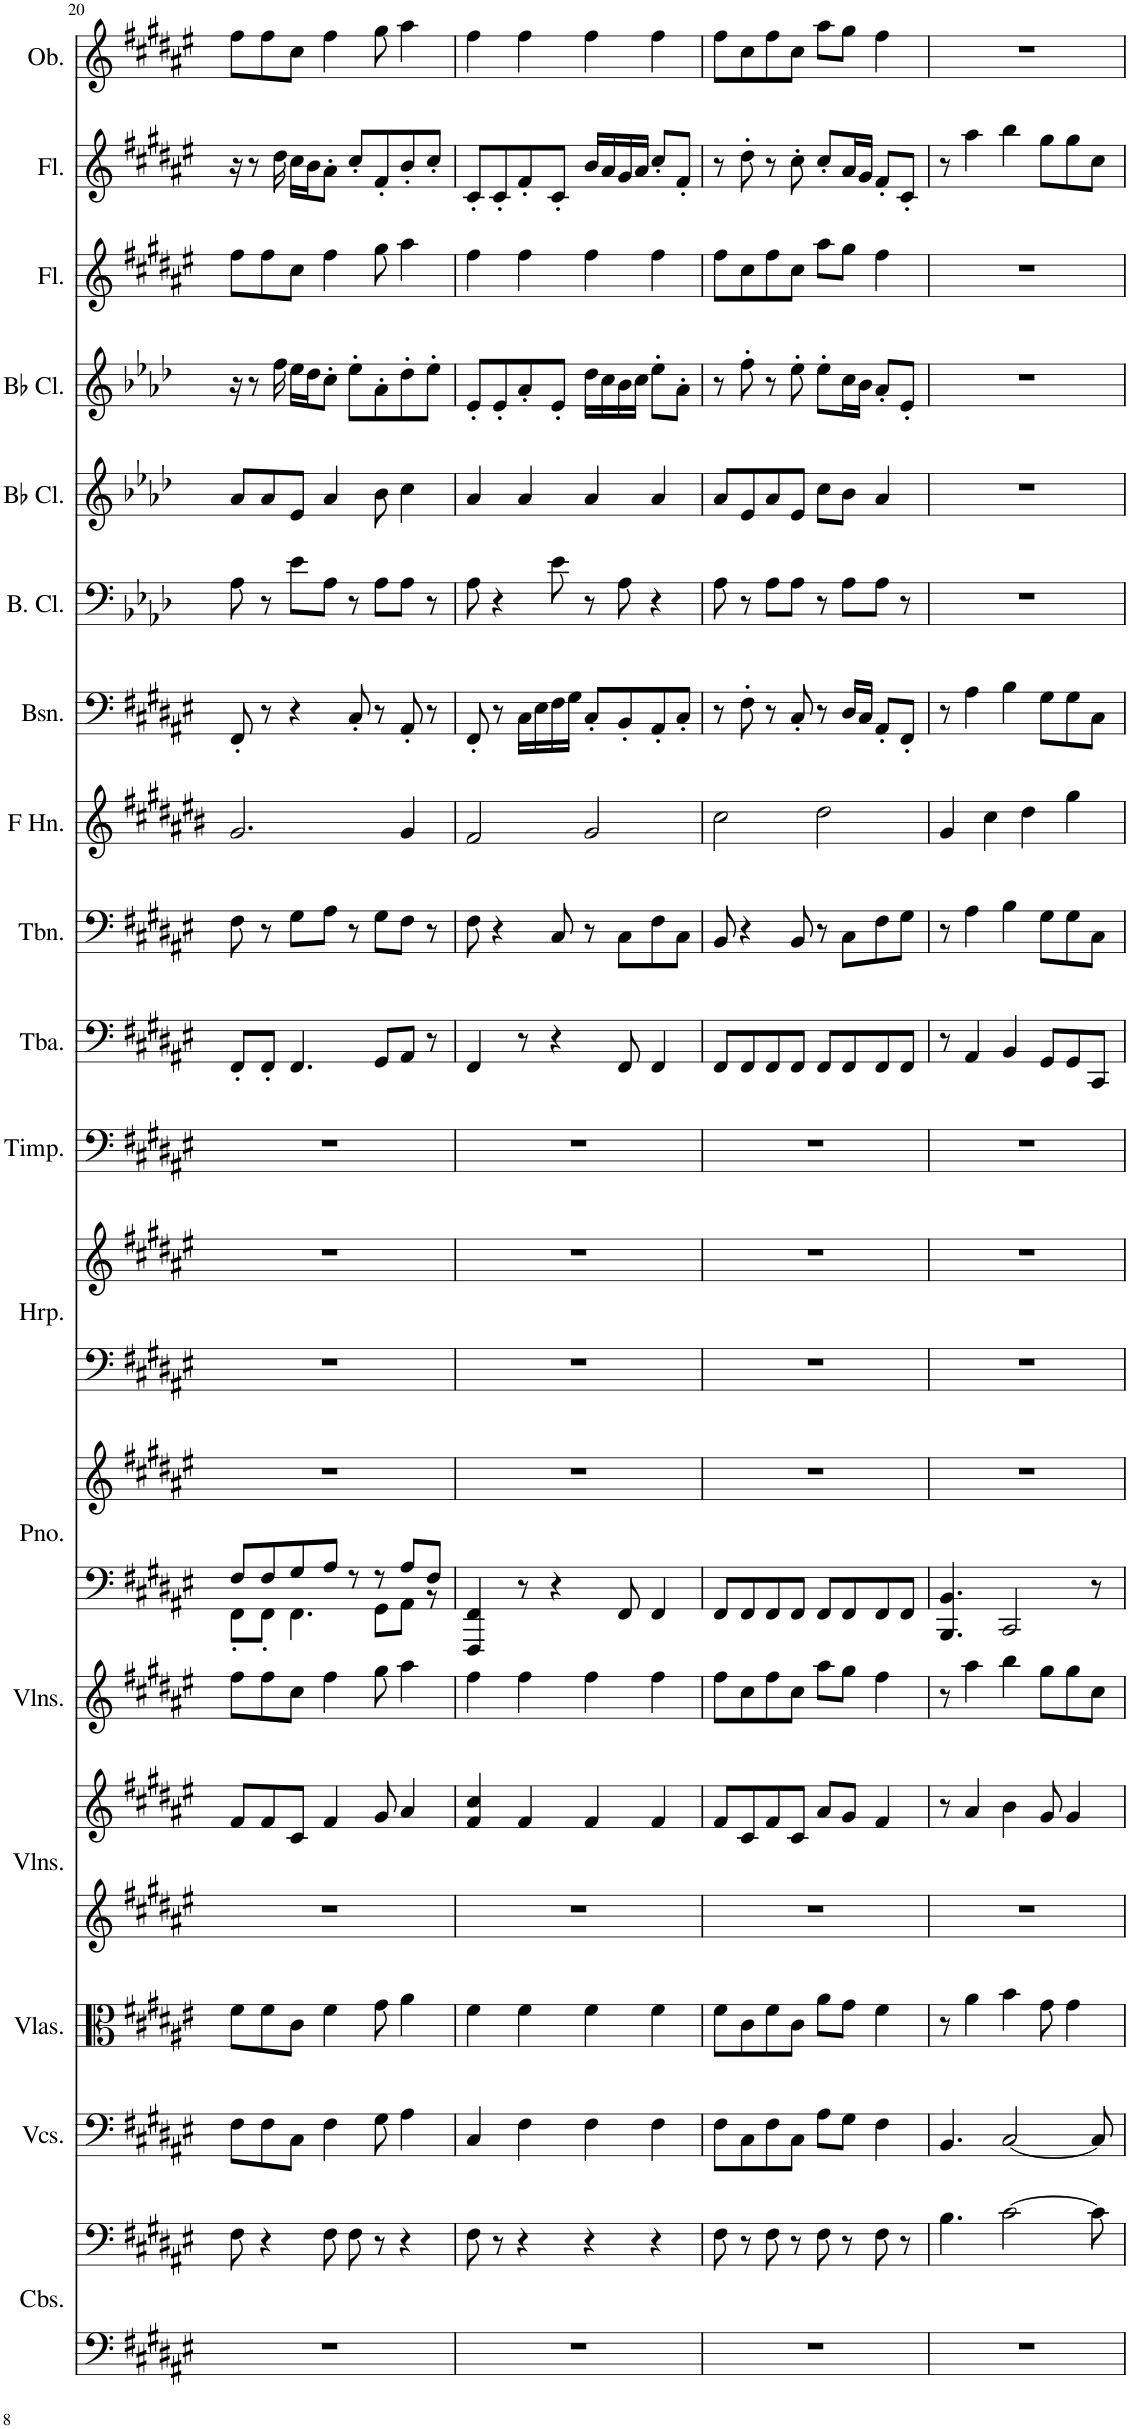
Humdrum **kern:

**kern	**kern	**kern	**kern	**kern	**kern	**kern	**kern	**kern	**kern	**kern	**kern	**kern	**kern	**kern	**kern	**kern	**kern	**kern	**kern	**kern	**kern
*part18	*part18	*part17	*part16	*part15	*part15	*part14	*part13	*part13	*part12	*part12	*part11	*part10	*part9	*part8	*part7	*part6	*part5	*part4	*part3	*part2	*part1
*staff22	*staff21	*staff20	*staff19	*staff18	*staff17	*staff16	*staff15	*staff14	*staff13	*staff12	*staff11	*staff10	*staff9	*staff8	*staff7	*staff6	*staff5	*staff4	*staff3	*staff2	*staff1
*I"Contrabasses	*	*I"Violoncellos	*I"Violas	*I"Violins	*	*I"Violins	*I"Piano	*	*I"Harp	*	*I"Timpani	*I"Tuba	*I"Trombone	*I"Horn in F	*I"Bassoon	*I"Bass Clarinet	*I"Bb Clarinet	*I"Bb Clarinet	*I"Flute	*I"Flute	*I"Oboe
*I'Cbs.	*	*I'Vcs.	*I'Vlas.	*I'Vlns.	*	*I'Vlns.	*I'Pno.	*	*I'Hrp.	*	*I'Timp.	*I'Tba.	*I'Tbn.	*	*I'Bsn.	*I'B. Cl.	*I'Bb Cl.	*I'Bb Cl.	*I'Fl.	*I'Fl.	*I'Ob.
!!LO:PB:g=z
*clefF4	*clefF4	*clefF4	*clefC3	*clefG2	*clefG2	*clefG2	*clefF4	*clefG2	*clefF4	*clefG2	*clefF4	*clefF4	*clefF4	*clefG2	*clefF4	*clefF4	*clefG2	*clefG2	*clefG2	*clefG2	*clefG2
*Trd7c12	*Trd7c12	*	*	*	*	*	*	*	*	*	*	*	*	*Trd4c7	*	*Trd8c14	*Trd1c2	*Trd1c2	*	*	*
*k[f#c#g#d#a#e#]	*k[f#c#g#d#a#e#]	*k[f#c#g#d#a#e#]	*k[f#c#g#d#a#e#]	*k[f#c#g#d#a#e#]	*k[f#c#g#d#a#e#]	*k[f#c#g#d#a#e#]	*k[f#c#g#d#a#e#]	*k[f#c#g#d#a#e#]	*k[f#c#g#d#a#e#]	*k[f#c#g#d#a#e#]	*k[f#c#g#d#a#e#]	*k[f#c#g#d#a#e#]	*k[f#c#g#d#a#e#]	*k[f#c#g#d#a#e#b#]	*k[f#c#g#d#a#e#]	*k[b-e-a-d-]	*k[b-e-a-d-]	*k[b-e-a-d-]	*k[f#c#g#d#a#e#]	*k[f#c#g#d#a#e#]	*k[f#c#g#d#a#e#]
*M4/4	*M4/4	*M4/4	*M4/4	*M4/4	*M4/4	*M4/4	*M4/4	*M4/4	*M4/4	*M4/4	*M4/4	*M4/4	*M4/4	*M4/4	*M4/4	*M4/4	*M4/4	*M4/4	*M4/4	*M4/4	*M4/4
=20	=20	=20	=20	=20	=20	=20	=20	=20	=20	=20	=20	=20	=20	=20	=20	=20	=20	=20	=20	=20	=20
*	*	*	*	*	*	*	*^	*	*	*	*	*	*	*	*	*	*	*	*	*	*
1r	8F#\	8F#\L	8f#\L	1r	8f#/L	8ff#\L	8F#/L	8FF#'\L	1r	1r	1r	1r	8FF#'/L	8F#\	2.g#/	8FF#'/	8A-\	8a-/L	16r	8ff#\L	16r	8ff#\L
.	.	.	.	.	.	.	.	.	.	.	.	.	.	.	.	.	.	.	8r	.	8r	.
.	4r	8F#\	8f#\	.	8f#/	8ff#\	8F#/	8FF#'\J	.	.	.	.	8FF#'/J	8r	.	8r	8r	8a-/	.	8ff#\	.	8ff#\
.	.	.	.	.	.	.	.	.	.	.	.	.	.	.	.	.	.	.	16ff\	.	16dd#\	.
.	.	8C#\J	8c#\J	.	8c#/J	8cc#\J	8G#/	4.FF#\	.	.	.	.	4.FF#/	8G#\L	.	4r	8e-\L	8e-/J	16ee-\LL	8cc#\J	16cc#\LL	8cc#\J
.	.	.	.	.	.	.	.	.	.	.	.	.	.	.	.	.	.	.	16dd-\J	.	16b\J	.
.	8F#\	4F#\	4f#\	.	4f#/	4ff#\	8A#/J	.	.	.	.	.	.	8A#\J	.	.	8A-\J	4a-/	8cc'\J	4ff#\	8a#'\J	4ff#\
.	8F#\	.	.	.	.	.	8r	.	.	.	.	.	.	8r	.	8C#'/	8r	.	8ee-'\L	.	8cc#'/L	.
.	8r	8G#\	8g#\	.	8g#/	8gg#\	8r	8GG#\L	.	.	.	.	8GG#/L	8G#\L	.	8r	8A-\L	8b-\	8a-'\	8gg#\	8f#'/	8gg#\
.	4r	4A#\	4a#\	.	4a#/	4aa#\	8A#/L	8AA#\J	.	.	.	.	8AA#/J	8F#\J	4g#/	8AA#'/	8A-\J	4cc\	8dd-'\	4aa#\	8b'/	4aa#\
.	.	.	.	.	.	.	8F#/J	8r	.	.	.	.	8r	8r	.	8r	8r	.	8ee-'\J	.	8cc#'/J	.
*	*	*	*	*	*	*	*v	*v	*	*	*	*	*	*	*	*	*	*	*	*	*	*
=21	=21	=21	=21	=21	=21	=21	=21	=21	=21	=21	=21	=21	=21	=21	=21	=21	=21	=21	=21	=21	=21
1r	8F#\	4C#/	4f#\	1r	4f#/ 4cc#/	4ff#\	4FFF#/ 4FF#/	1r	1r	1r	1r	4FF#/	8F#\	2f#/	8FF#'/	8A-\	4a-/	8e-'/L	4ff#\	8c#'/L	4ff#\
.	8r	.	.	.	.	.	.	.	.	.	.	.	4r	.	8r	4r	.	8e-'/	.	8c#'/	.
.	4r	4F#\	4f#\	.	4f#/	4ff#\	8r	.	.	.	.	8r	.	.	16C#\LL	.	4a-/	8a-'/	4ff#\	8f#'/	4ff#\
.	.	.	.	.	.	.	.	.	.	.	.	.	.	.	16E#\	.	.	.	.	.	.
.	.	.	.	.	.	.	4r	.	.	.	.	4r	8C#/	.	16F#\	8e-\	.	8e-'/J	.	8c#'/J	.
.	.	.	.	.	.	.	.	.	.	.	.	.	.	.	16G#\JJ	.	.	.	.	.	.
.	4r	4F#\	4f#\	.	4f#/	4ff#\	.	.	.	.	.	.	8r	2g#/	8C#'/L	8r	4a-/	16dd-\LL	4ff#\	16b/LL	4ff#\
.	.	.	.	.	.	.	.	.	.	.	.	.	.	.	.	.	.	16cc\	.	16a#/	.
.	.	.	.	.	.	.	8FF#/	.	.	.	.	8FF#/	8C#\L	.	8BB'/	8A-\	.	16b-\	.	16g#/	.
.	.	.	.	.	.	.	.	.	.	.	.	.	.	.	.	.	.	16cc\JJ	.	16a#/JJ	.
.	4r	4F#\	4f#\	.	4f#/	4ff#\	4FF#/	.	.	.	.	4FF#/	8F#\	.	8AA#'/	4r	4a-/	8ee-'\L	4ff#\	8cc#'/L	4ff#\
.	.	.	.	.	.	.	.	.	.	.	.	.	8C#\J	.	8C#'/J	.	.	8a-'\J	.	8f#'/J	.
=22	=22	=22	=22	=22	=22	=22	=22	=22	=22	=22	=22	=22	=22	=22	=22	=22	=22	=22	=22	=22	=22
1r	8F#\	8F#\L	8f#\L	1r	8f#/L	8ff#\L	8FF#/L	1r	1r	1r	1r	8FF#/L	8BB/	2cc#\	8r	8A-\	8a-/L	8r	8ff#\L	8r	8ff#\L
.	8r	8C#\	8c#\	.	8c#/	8cc#\	8FF#/	.	.	.	.	8FF#/	4r	.	8F#'\	8r	8e-/	8ff'\	8cc#\	8dd#'\	8cc#\
.	8F#\	8F#\	8f#\	.	8f#/	8ff#\	8FF#/	.	.	.	.	8FF#/	.	.	8r	8A-\L	8a-/	8r	8ff#\	8r	8ff#\
.	8r	8C#\J	8c#\J	.	8c#/J	8cc#\J	8FF#/J	.	.	.	.	8FF#/J	8BB/	.	8C#'/	8A-\J	8e-/J	8ee-'\	8cc#\J	8cc#'\	8cc#\J
.	8F#\	8A#\L	8a#\L	.	8a#/L	8aa#\L	8FF#/L	.	.	.	.	8FF#/L	8r	2dd#\	8r	8r	8cc\L	8ee-'\L	8aa#\L	8cc#'/L	8aa#\L
.	8r	8G#\J	8g#\J	.	8g#/J	8gg#\J	8FF#/	.	.	.	.	8FF#/	8C#\L	.	16D#/LL	8A-\L	8b-\J	16cc\L	8gg#\J	16a#/L	8gg#\J
.	.	.	.	.	.	.	.	.	.	.	.	.	.	.	16C#/JJ	.	.	16b-\JJ	.	16g#/JJ	.
.	8F#\	4F#\	4f#\	.	4f#/	4ff#\	8FF#/	.	.	.	.	8FF#/	8F#\	.	8AA#'/L	8A-\J	4a-/	8a-'/L	4ff#\	8f#'/L	4ff#\
.	8r	.	.	.	.	.	8FF#/J	.	.	.	.	8FF#/J	8G#\J	.	8FF#'/J	8r	.	8e-'/J	.	8c#'/J	.
=23	=23	=23	=23	=23	=23	=23	=23	=23	=23	=23	=23	=23	=23	=23	=23	=23	=23	=23	=23	=23	=23
1r	4.B\	4.BB/	8r	1r	8r	8r	4.BBB/ 4.BB/	1r	1r	1r	1r	8r	8r	4g#/	8r	1r	1r	1r	1r	8r	1r
.	.	.	4a#\	.	4a#/	4aa#\	.	.	.	.	.	4AA#/	4A#\	.	4A#\	.	.	.	.	4aa#\	.
.	.	.	.	.	.	.	.	.	.	.	.	.	.	4cc#\	.	.	.	.	.	.	.
.	[2c#\	[2C#/	4b\	.	4b\	4bb\	2CC#/	.	.	.	.	4BB/	4B\	.	4B\	.	.	.	.	4bb\	.
.	.	.	.	.	.	.	.	.	.	.	.	.	.	4dd#\	.	.	.	.	.	.	.
.	.	.	8g#\	.	8g#/	8gg#\L	.	.	.	.	.	8GG#/L	8G#\L	.	8G#\L	.	.	.	.	8gg#\L	.
.	.	.	4g#\	.	4g#/	8gg#\	.	.	.	.	.	8GG#/	8G#\	4gg#\	8G#\	.	.	.	.	8gg#\	.
.	8c#\]	8C#/]	.	.	.	8cc#\J	8r	.	.	.	.	8CC#/J	8C#\J	.	8C#\J	.	.	.	.	8cc#\J	.
=	=	=	=	=	=	=	=	=	=	=	=	=	=	=	=	=	=	=	=	=	=
*-	*-	*-	*-	*-	*-	*-	*-	*-	*-	*-	*-	*-	*-	*-	*-	*-	*-	*-	*-	*-	*-
